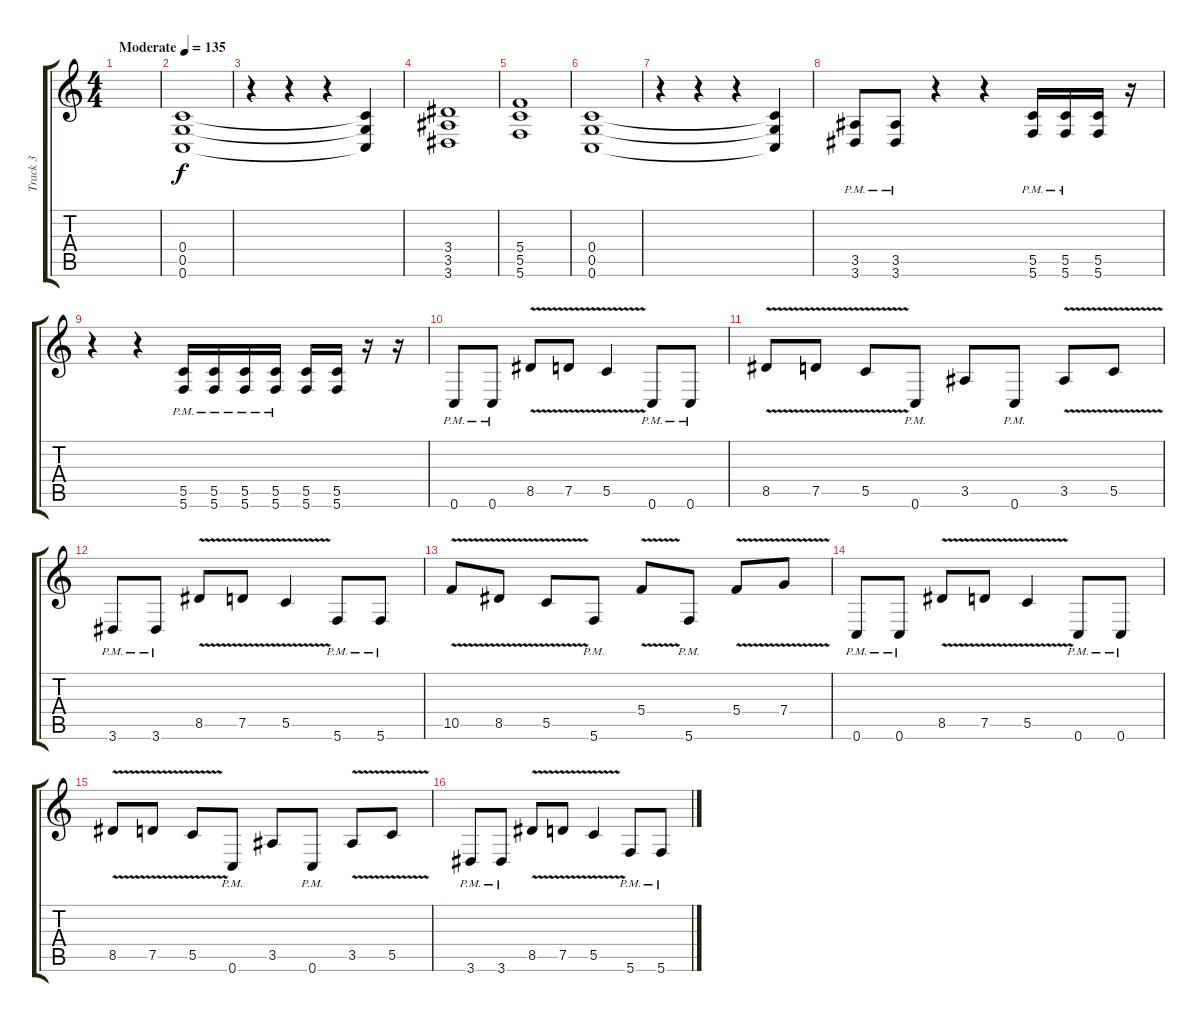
\track ("Track 3" "Track 3") {instrument distortionguitar}
\staff {score tabs}
\tuning (D4 A3 F3 C3 G2 C2) {hide}
\ts (4 4)
\tempo (135 "Moderate")
\clef g2
\ks c
|
(0.4 0.5 0.6).1 |
r.4 r.4 r.4 (0.4{t} 0.5{t} 0.6{t}).4 |
(3.4 3.5 3.6).1 |
(5.4 5.5 5.6).1 |
(0.4 0.5 0.6).1 |
r.4 r.4 r.4 (0.4{t} 0.5{t} 0.6{t}).4 |
(3.5{pm} 3.6{pm}).8 (3.5{pm} 3.6{pm}).8 r.4 r.4 (5.5{pm} 5.6{pm}).16 (5.5{pm} 5.6{pm}).16 (5.5 5.6).16 r.16 |
r.4 r.4 (5.5{pm} 5.6{pm}).16 (5.5{pm} 5.6{pm}).16 (5.5{pm} 5.6{pm}).16 (5.5{pm} 5.6{pm}).16 (5.5 5.6).16 (5.5 5.6).16 r.16 r.16 |
0.6{pm}.8 0.6{pm}.8 8.5{v}.8 7.5{v}.8 5.5{v}.4 0.6{pm}.8 0.6{pm}.8 |
8.5{v}.8 7.5{v}.8 5.5{v}.8 0.6{pm}.8 3.5.8 0.6{pm}.8 3.5{v}.8 5.5{v}.8 |
3.6{pm}.8 3.6{pm}.8 8.5{v}.8 7.5{v}.8 5.5{v}.4 5.6{pm}.8 5.6{pm}.8 |
10.5{v}.8 8.5{v}.8 5.5{v}.8 5.6{pm}.8 5.4{v}.8 5.6{pm}.8 5.4{v}.8 7.4{v}.8 |
0.6{pm}.8 0.6{pm}.8 8.5{v}.8 7.5{v}.8 5.5{v}.4 0.6{pm}.8 0.6{pm}.8 |
8.5{v}.8 7.5{v}.8 5.5{v}.8 0.6{pm}.8 3.5.8 0.6{pm}.8 3.5{v}.8 5.5{v}.8 |
3.6{pm}.8 3.6{pm}.8 8.5{v}.8 7.5{v}.8 5.5{v}.4 5.6{pm}.8 5.6{pm}.8
